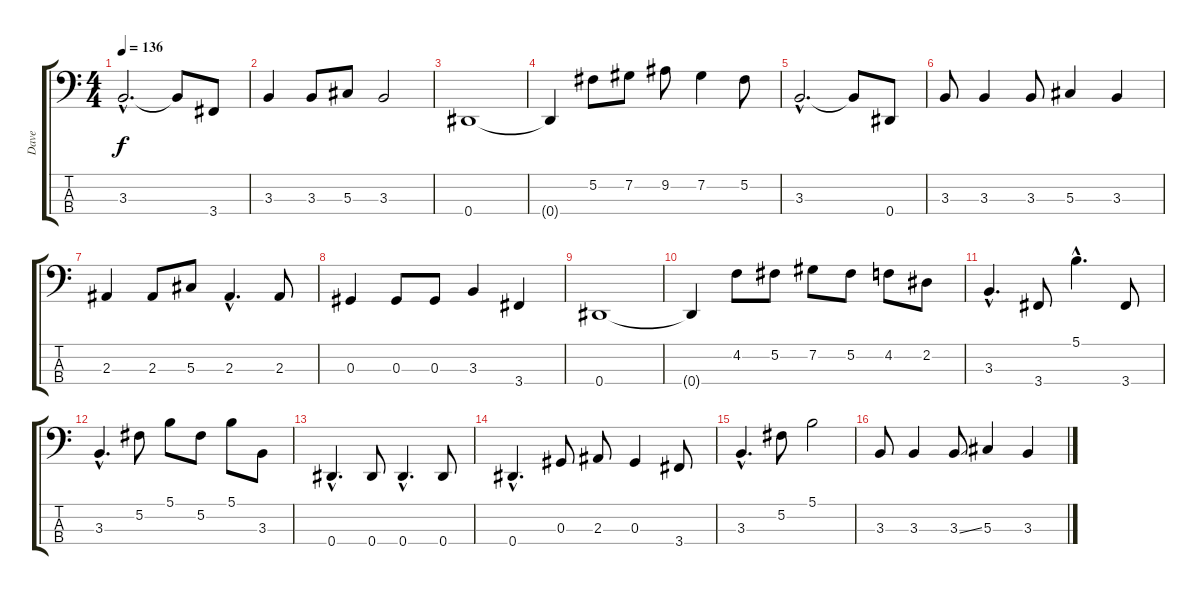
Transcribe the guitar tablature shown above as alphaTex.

\track ("Dave" "Dave") {instrument electricbasspick}
\staff {score tabs}
\tuning (Gb2 Db2 Ab1 Eb1) {hide}
\ts (4 4)
\tempo 136
\clef f4
\ks c
3.3{hac}.2{d dy f} 3.3{t}.8 3.4.8 |
3.3.4 3.3.8 5.3.8 3.3.2 |
0.4.1 |
0.4{t}.4 5.2.8 7.2.8 9.2.8 7.2.4 5.2.8 |
3.3{hac}.2{d} 3.3{t}.8 0.4.8 |
3.3.8 3.3.4 3.3.8 5.3.4 3.3.4 |
2.3.4 2.3.8 5.3.8 2.3{hac}.4{d} 2.3.8 |
0.3.4 0.3.8 0.3.8 3.3.4 3.4.4 |
0.4.1 |
0.4{t}.4 4.2.8 5.2.8 7.2.8 5.2.8 4.2.8 2.2.8 |
3.3{hac}.4{d} 3.4.8 5.1{hac}.4{d} 3.4.8 |
3.3{hac}.4{d} 5.2.8 5.1.8 5.2.8 5.1.8 3.3.8 |
0.4{hac}.4{d} 0.4.8 0.4{hac}.4{d} 0.4.8 |
0.4{hac}.4{d} 0.3.8 2.3.8 0.3.4 3.4.8 |
3.3{hac}.4{d} 5.2.8 5.1.2 |
3.3.8 3.3.4 3.3{ss}.8 5.3.4 3.3.4
